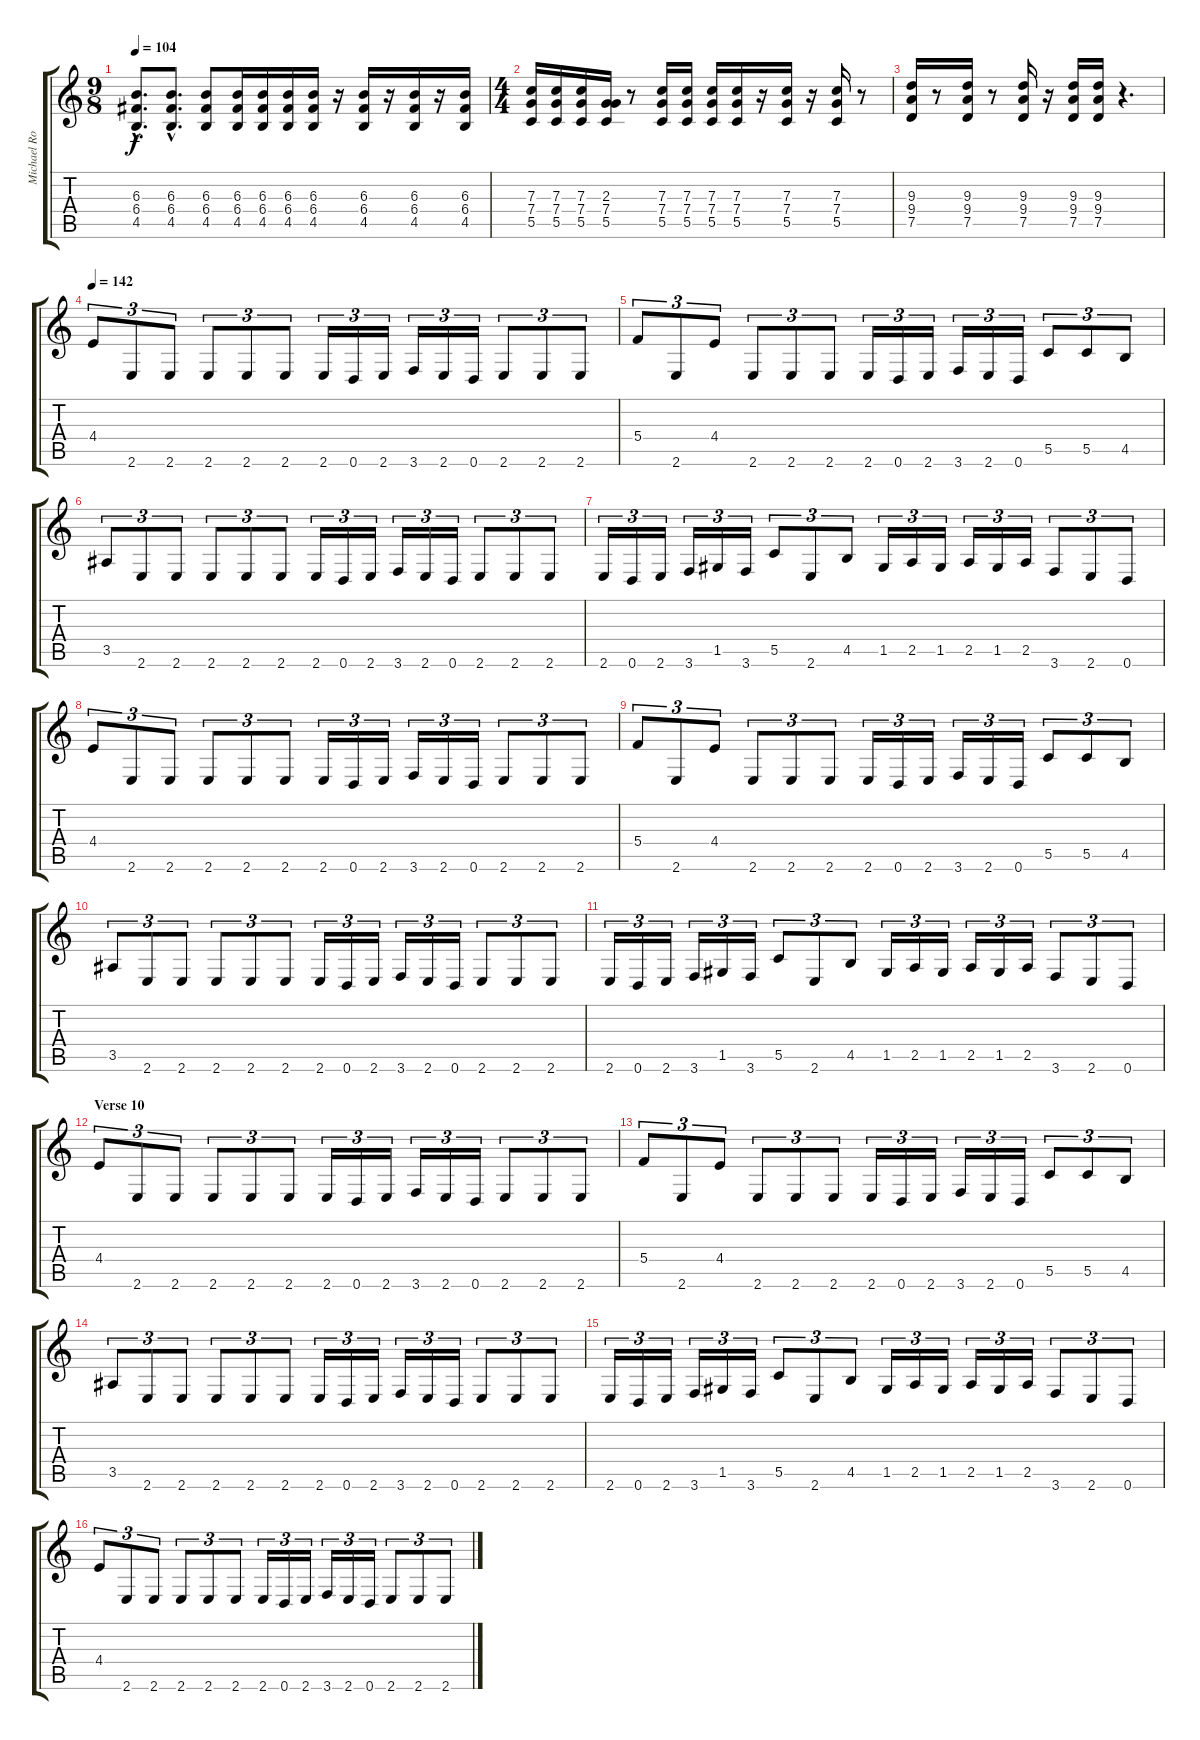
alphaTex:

\track ("Michael Romeo Lead" "Michael Ro") {instrument distortionguitar}
\staff {score tabs}
\tuning (D4 A3 F3 C3 G2 D2) {hide}
\ts (9 8)
\tempo 104
\clef g2
\ks c
(6.3{hac} 6.4{hac} 4.5{hac}).8{d dy f} (6.3{hac} 6.4{hac} 4.5{hac}).8{d} (6.3 6.4 4.5).8 (6.3 6.4 4.5).16 (6.3 6.4 4.5).16 (6.3 6.4 4.5).16 (6.3 6.4 4.5).16 r.16 (6.3 6.4 4.5).16 r.16 (6.3 6.4 4.5).16 r.16 (6.3 6.4 4.5).16 |
\ts (4 4)
(7.3 7.4 5.5).16 (7.3 7.4 5.5).16 (7.3 7.4 5.5).16 (2.3 7.4 5.5).16 r.8 (7.3 7.4 5.5).16 (7.3 7.4 5.5).16 (7.3 7.4 5.5).16 (7.3 7.4 5.5).16 r.16 (7.3 7.4 5.5).16 r.16 (7.3 7.4 5.5).16 r.8 |
(9.3 9.4 7.5).16 r.8 (9.3 9.4 7.5).16 r.8 (9.3 9.4 7.5).16 r.16 (9.3 9.4 7.5).16 (9.3 9.4 7.5).16 r.4{d} |
\tempo 142
4.4.8{tu (3 2) volume 16} 2.6.8{tu (3 2)} 2.6.8{tu (3 2)} 2.6.8{tu (3 2)} 2.6.8{tu (3 2)} 2.6.8{tu (3 2)} 2.6.16{tu (3 2)} 0.6.16{tu (3 2)} 2.6.16{tu (3 2)} 3.6.16{tu (3 2)} 2.6.16{tu (3 2)} 0.6.16{tu (3 2)} 2.6.8{tu (3 2)} 2.6.8{tu (3 2)} 2.6.8{tu (3 2)} |
5.4.8{tu (3 2)} 2.6.8{tu (3 2)} 4.4.8{tu (3 2)} 2.6.8{tu (3 2)} 2.6.8{tu (3 2)} 2.6.8{tu (3 2)} 2.6.16{tu (3 2)} 0.6.16{tu (3 2)} 2.6.16{tu (3 2)} 3.6.16{tu (3 2)} 2.6.16{tu (3 2)} 0.6.16{tu (3 2)} 5.5.8{tu (3 2)} 5.5.8{tu (3 2)} 4.5.8{tu (3 2)} |
3.5.8{tu (3 2)} 2.6.8{tu (3 2)} 2.6.8{tu (3 2)} 2.6.8{tu (3 2)} 2.6.8{tu (3 2)} 2.6.8{tu (3 2)} 2.6.16{tu (3 2)} 0.6.16{tu (3 2)} 2.6.16{tu (3 2)} 3.6.16{tu (3 2)} 2.6.16{tu (3 2)} 0.6.16{tu (3 2)} 2.6.8{tu (3 2)} 2.6.8{tu (3 2)} 2.6.8{tu (3 2)} |
2.6.16{tu (3 2)} 0.6.16{tu (3 2)} 2.6.16{tu (3 2)} 3.6.16{tu (3 2)} 1.5.16{tu (3 2)} 3.6.16{tu (3 2)} 5.5.8{tu (3 2)} 2.6.8{tu (3 2)} 4.5.8{tu (3 2)} 1.5.16{tu (3 2)} 2.5.16{tu (3 2)} 1.5.16{tu (3 2)} 2.5.16{tu (3 2)} 1.5.16{tu (3 2)} 2.5.16{tu (3 2)} 3.6.8{tu (3 2)} 2.6.8{tu (3 2)} 0.6.8{tu (3 2)} |
4.4.8{tu (3 2)} 2.6.8{tu (3 2)} 2.6.8{tu (3 2)} 2.6.8{tu (3 2)} 2.6.8{tu (3 2)} 2.6.8{tu (3 2)} 2.6.16{tu (3 2)} 0.6.16{tu (3 2)} 2.6.16{tu (3 2)} 3.6.16{tu (3 2)} 2.6.16{tu (3 2)} 0.6.16{tu (3 2)} 2.6.8{tu (3 2)} 2.6.8{tu (3 2)} 2.6.8{tu (3 2)} |
5.4.8{tu (3 2)} 2.6.8{tu (3 2)} 4.4.8{tu (3 2)} 2.6.8{tu (3 2)} 2.6.8{tu (3 2)} 2.6.8{tu (3 2)} 2.6.16{tu (3 2)} 0.6.16{tu (3 2)} 2.6.16{tu (3 2)} 3.6.16{tu (3 2)} 2.6.16{tu (3 2)} 0.6.16{tu (3 2)} 5.5.8{tu (3 2)} 5.5.8{tu (3 2)} 4.5.8{tu (3 2)} |
3.5.8{tu (3 2)} 2.6.8{tu (3 2)} 2.6.8{tu (3 2)} 2.6.8{tu (3 2)} 2.6.8{tu (3 2)} 2.6.8{tu (3 2)} 2.6.16{tu (3 2)} 0.6.16{tu (3 2)} 2.6.16{tu (3 2)} 3.6.16{tu (3 2)} 2.6.16{tu (3 2)} 0.6.16{tu (3 2)} 2.6.8{tu (3 2)} 2.6.8{tu (3 2)} 2.6.8{tu (3 2)} |
2.6.16{tu (3 2)} 0.6.16{tu (3 2)} 2.6.16{tu (3 2)} 3.6.16{tu (3 2)} 1.5.16{tu (3 2)} 3.6.16{tu (3 2)} 5.5.8{tu (3 2)} 2.6.8{tu (3 2)} 4.5.8{tu (3 2)} 1.5.16{tu (3 2)} 2.5.16{tu (3 2)} 1.5.16{tu (3 2)} 2.5.16{tu (3 2)} 1.5.16{tu (3 2)} 2.5.16{tu (3 2)} 3.6.8{tu (3 2)} 2.6.8{tu (3 2)} 0.6.8{tu (3 2)} |
\section ("" "Verse 10")
4.4.8{tu (3 2)} 2.6.8{tu (3 2)} 2.6.8{tu (3 2)} 2.6.8{tu (3 2)} 2.6.8{tu (3 2)} 2.6.8{tu (3 2)} 2.6.16{tu (3 2)} 0.6.16{tu (3 2)} 2.6.16{tu (3 2)} 3.6.16{tu (3 2)} 2.6.16{tu (3 2)} 0.6.16{tu (3 2)} 2.6.8{tu (3 2)} 2.6.8{tu (3 2)} 2.6.8{tu (3 2)} |
5.4.8{tu (3 2)} 2.6.8{tu (3 2)} 4.4.8{tu (3 2)} 2.6.8{tu (3 2)} 2.6.8{tu (3 2)} 2.6.8{tu (3 2)} 2.6.16{tu (3 2)} 0.6.16{tu (3 2)} 2.6.16{tu (3 2)} 3.6.16{tu (3 2)} 2.6.16{tu (3 2)} 0.6.16{tu (3 2)} 5.5.8{tu (3 2)} 5.5.8{tu (3 2)} 4.5.8{tu (3 2)} |
3.5.8{tu (3 2)} 2.6.8{tu (3 2)} 2.6.8{tu (3 2)} 2.6.8{tu (3 2)} 2.6.8{tu (3 2)} 2.6.8{tu (3 2)} 2.6.16{tu (3 2)} 0.6.16{tu (3 2)} 2.6.16{tu (3 2)} 3.6.16{tu (3 2)} 2.6.16{tu (3 2)} 0.6.16{tu (3 2)} 2.6.8{tu (3 2)} 2.6.8{tu (3 2)} 2.6.8{tu (3 2)} |
2.6.16{tu (3 2)} 0.6.16{tu (3 2)} 2.6.16{tu (3 2)} 3.6.16{tu (3 2)} 1.5.16{tu (3 2)} 3.6.16{tu (3 2)} 5.5.8{tu (3 2)} 2.6.8{tu (3 2)} 4.5.8{tu (3 2)} 1.5.16{tu (3 2)} 2.5.16{tu (3 2)} 1.5.16{tu (3 2)} 2.5.16{tu (3 2)} 1.5.16{tu (3 2)} 2.5.16{tu (3 2)} 3.6.8{tu (3 2)} 2.6.8{tu (3 2)} 0.6.8{tu (3 2)} |
4.4.8{tu (3 2)} 2.6.8{tu (3 2)} 2.6.8{tu (3 2)} 2.6.8{tu (3 2)} 2.6.8{tu (3 2)} 2.6.8{tu (3 2)} 2.6.16{tu (3 2)} 0.6.16{tu (3 2)} 2.6.16{tu (3 2)} 3.6.16{tu (3 2)} 2.6.16{tu (3 2)} 0.6.16{tu (3 2)} 2.6.8{tu (3 2)} 2.6.8{tu (3 2)} 2.6.8{tu (3 2)}
